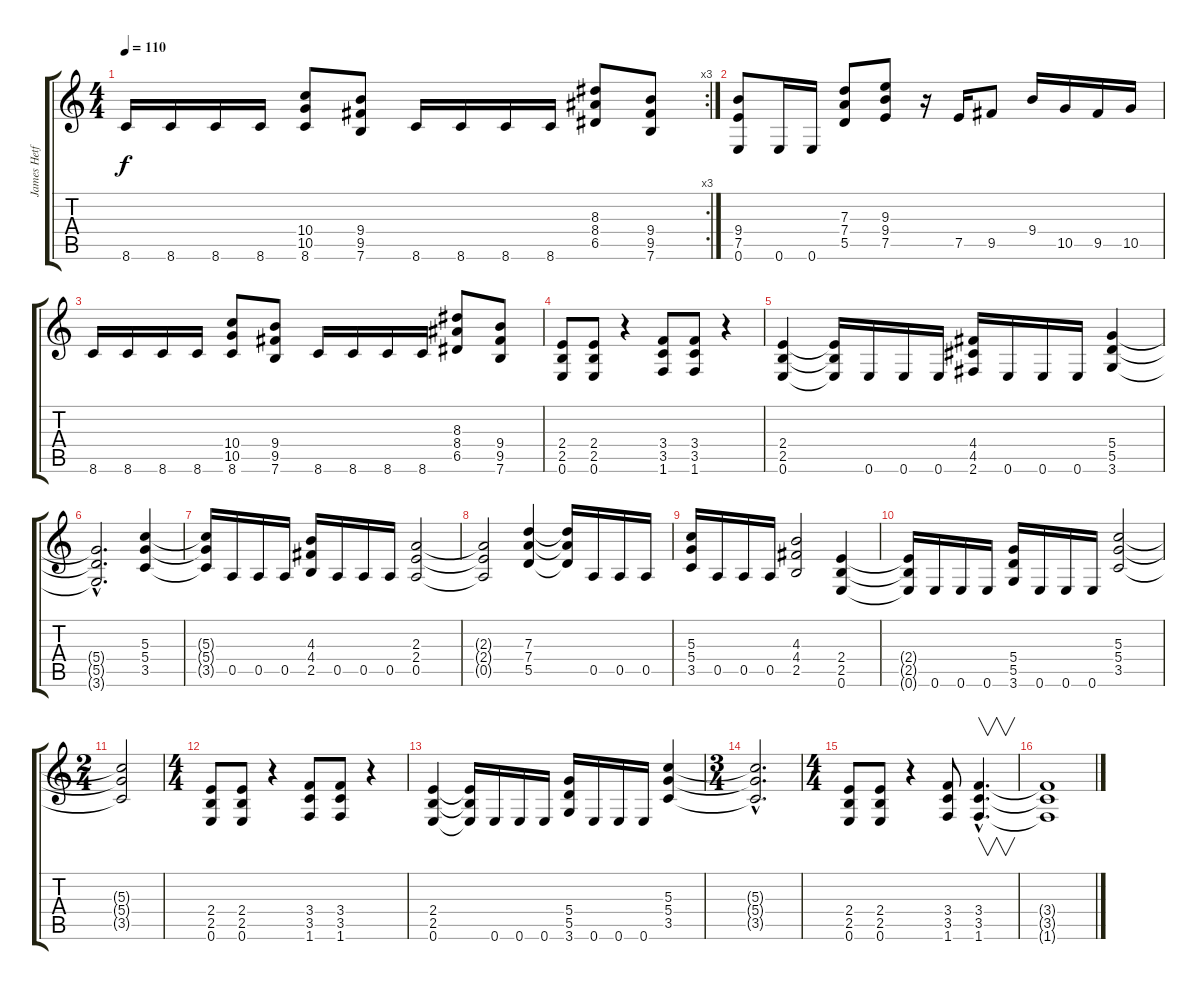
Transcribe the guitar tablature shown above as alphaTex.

\track ("James Hetfield" "James Hetf") {instrument distortionguitar}
\staff {score tabs}
\tuning (E4 B3 G3 D3 A2 E2) {hide}
\rc 3
\ts (4 4)
\tempo 110
\clef g2
\ks c
8.6.16{dy f} 8.6.16 8.6.16 8.6.16 (10.4 10.5 8.6).8 (9.4 9.5 7.6).8 8.6.16 8.6.16 8.6.16 8.6.16 (8.3 8.4 6.5).8 (9.4 9.5 7.6).8 |
(9.4 7.5 0.6).8 0.6.16 0.6.16 (7.3 7.4 5.5).8 (9.3 9.4 7.5).8 r.16 7.5.16 9.5.8 9.4.16 10.5.16 9.5.16 10.5.16 |
8.6.16 8.6.16 8.6.16 8.6.16 (10.4 10.5 8.6).8 (9.4 9.5 7.6).8 8.6.16 8.6.16 8.6.16 8.6.16 (8.3 8.4 6.5).8 (9.4 9.5 7.6).8 |
(2.4 2.5 0.6).8 (2.4 2.5 0.6).8 r.4 (3.4 3.5 1.6).8 (3.4 3.5 1.6).8 r.4 |
(2.4 2.5 0.6).4 (2.4{t} 2.5{t} 0.6{t}).16 0.6.16 0.6.16 0.6.16 (4.4 4.5 2.6).16 0.6.16 0.6.16 0.6.16 (5.4 5.5 3.6).4 |
(5.4{hac t} 5.5{hac t} 3.6{hac t}).2{d} (5.3 5.4 3.5).4 |
(5.3{t} 5.4{t} 3.5{t}).16 0.5.16 0.5.16 0.5.16 (4.3 4.4 2.5).16 0.5.16 0.5.16 0.5.16 (2.3 2.4 0.5).2 |
(2.3{t} 2.4{t} 0.5{t}).2 (7.3 7.4 5.5).4 (7.3{t} 7.4{t} 5.5{t}).16 0.5.16 0.5.16 0.5.16 |
(5.3 5.4 3.5).16 0.5.16 0.5.16 0.5.16 (4.3 4.4 2.5).2 (2.4 2.5 0.6).4 |
(2.4{t} 2.5{t} 0.6{t}).16 0.6.16 0.6.16 0.6.16 (5.4 5.5 3.6).16 0.6.16 0.6.16 0.6.16 (5.3 5.4 3.5).2 |
\ts (2 4)
(5.3{t} 5.4{t} 3.5{t}).2 |
\ts (4 4)
(2.4 2.5 0.6).8 (2.4 2.5 0.6).8 r.4 (3.4 3.5 1.6).8 (3.4 3.5 1.6).8 r.4 |
(2.4 2.5 0.6).4 (2.4{t} 2.5{t} 0.6{t}).16 0.6.16 0.6.16 0.6.16 (5.4 5.5 3.6).16 0.6.16 0.6.16 0.6.16 (5.3 5.4 3.5).4 |
\ts (3 4)
(5.3{hac t} 5.4{hac t} 3.5{hac t}).2{d} |
\ts (4 4)
(2.4 2.5 0.6).8 (2.4 2.5 0.6).8 r.4 (3.4 3.5 1.6).8 (3.4{hac} 3.5{hac} 1.6{hac}).4{v d} |
(3.4{t} 3.5{t} 1.6{t}).1
